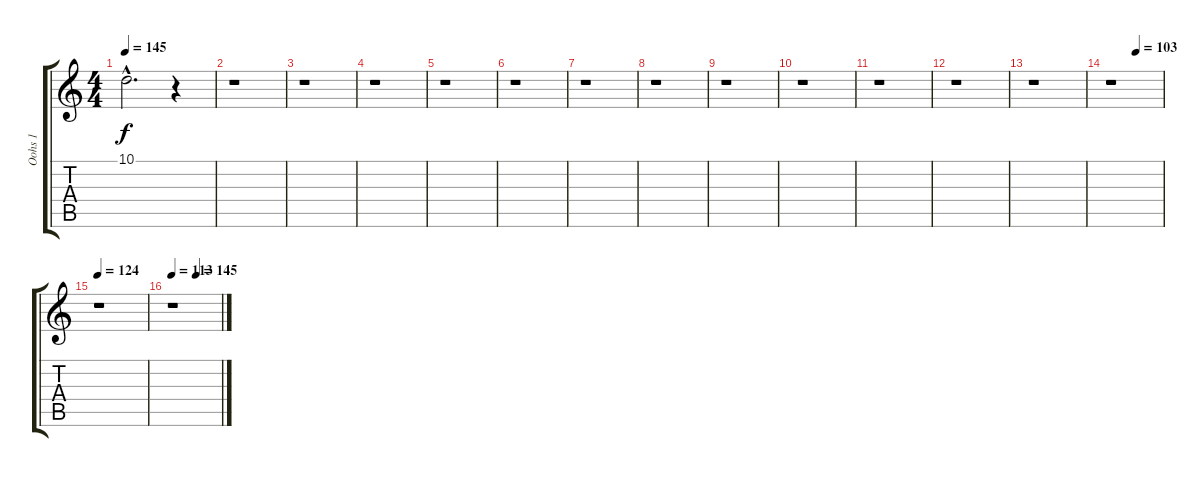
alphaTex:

\track ("Oohs 1" "Oohs 1") {instrument voiceoohs}
\staff {score tabs}
\tuning (E4 B3 G3 D3 A2 E2) {hide}
\ts (4 4)
\tempo 145
\clef g2
\ks c
10.1{hac t}.2{d dy f} r.4 |
r.1 |
r.1 |
r.1 |
r.1 |
r.1 |
r.1 |
r.1 |
r.1 |
r.1 |
r.1 |
r.1 |
r.1 |
\tempo (103 0.5)
r.1 |
\tempo 124
r.1 |
\tempo 113
\tempo (145 0.5)
r.1
